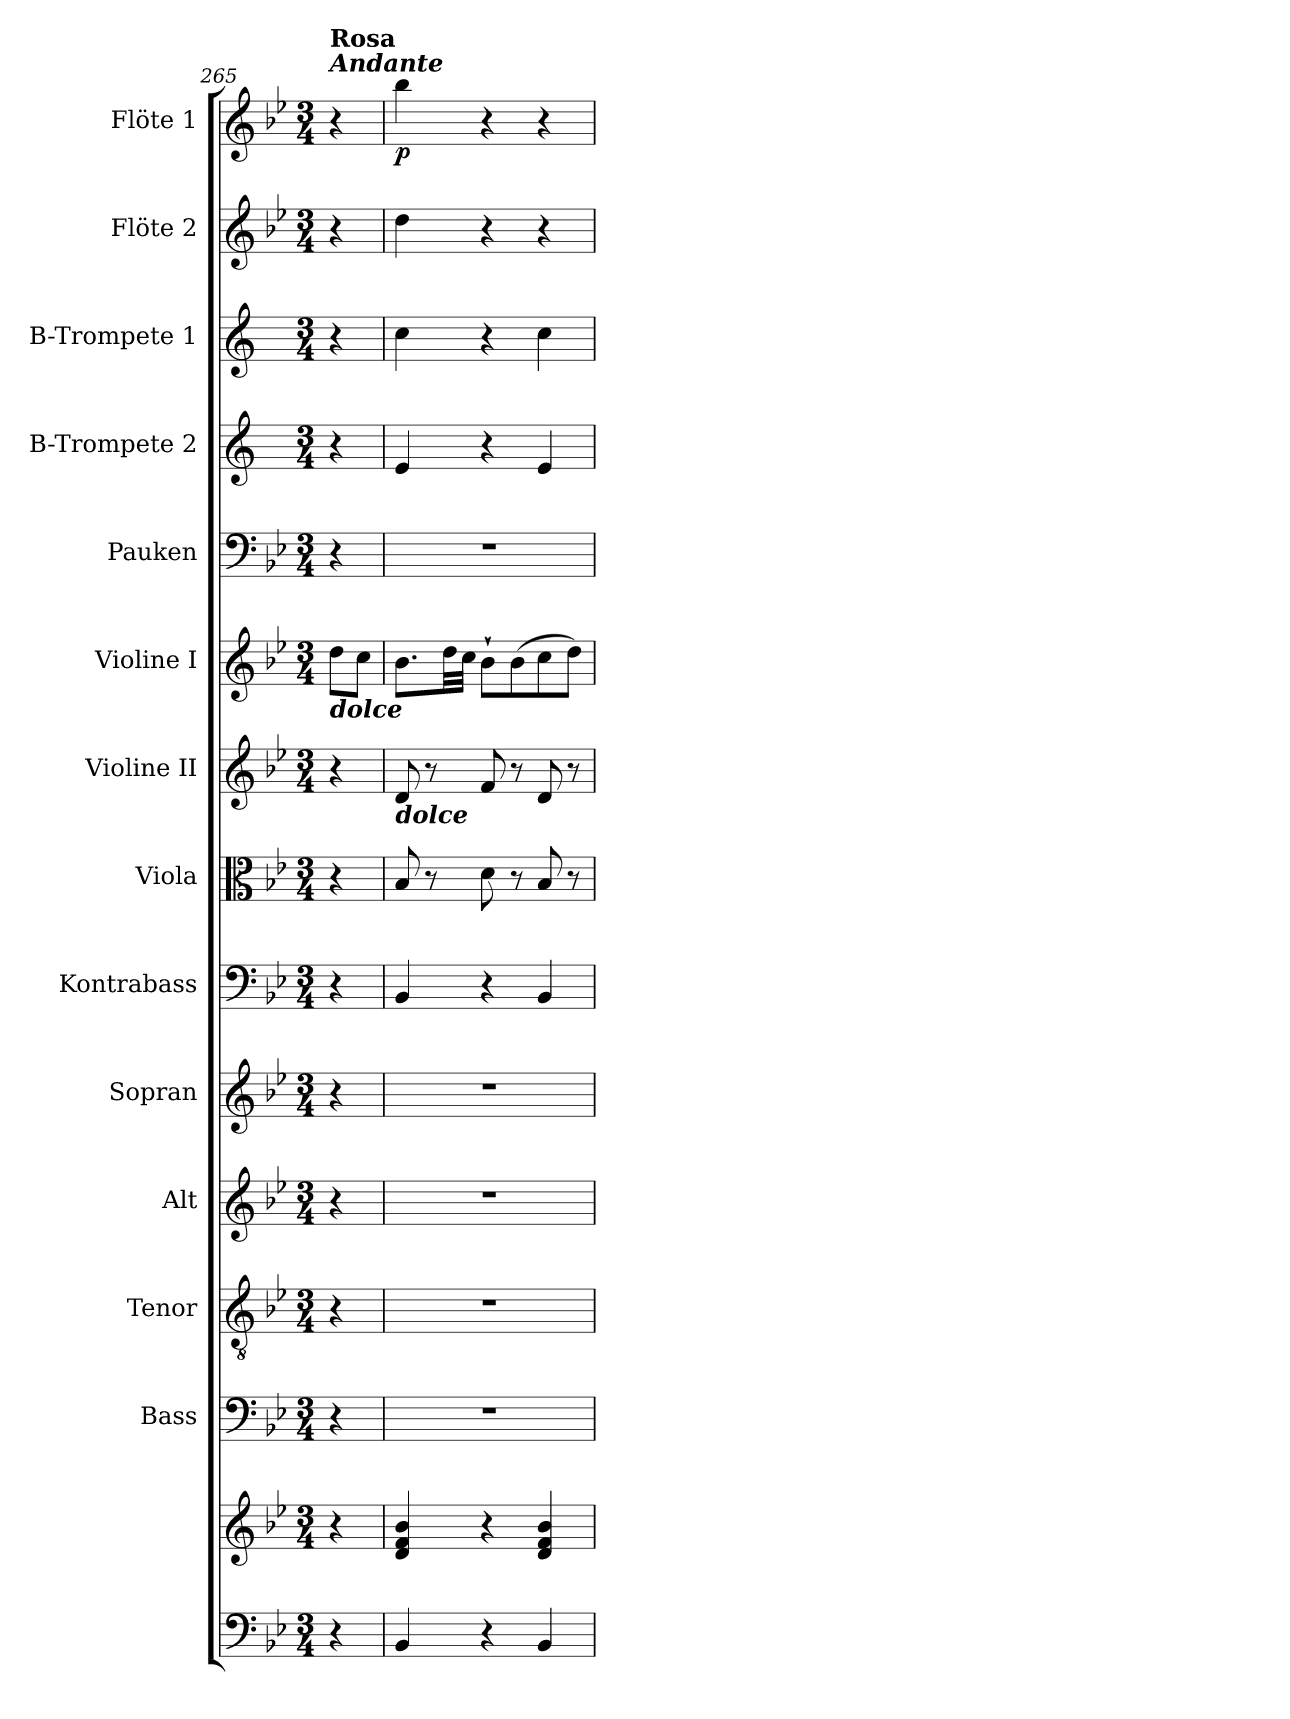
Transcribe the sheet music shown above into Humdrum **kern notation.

**kern	**kern	**kern	**kern	**kern	**kern	**kern	**kern	**kern	**kern	**kern	**kern	**kern	**kern	**kern	**dynam
*part14	*part14	*part13	*part12	*part11	*part10	*part9	*part8	*part7	*part6	*part5	*part4	*part3	*part2	*part1	*part1
*staff15	*staff14	*staff13	*staff12	*staff11	*staff10	*staff9	*staff8	*staff7	*staff6	*staff5	*staff4	*staff3	*staff2	*staff1	*staff1
*	*	*I"Bass	*I"Tenor	*I"Alt	*I"Sopran	*I"Kontrabass	*I"Viola	*I"Violine II	*I"Violine I	*I"Pauken	*I"B-Trompete 2	*I"B-Trompete 1	*I"Flöte 2	*I"Flöte 1	*
*	*	*I'B.	*I'T.	*I'A.	*I'S.	*I'Kb.	*I'Vla.	*I'Vl. II	*I'Vl. I	*I'Pk.	*I'B Trp. 2	*I'B Trp. 1	*I'Fl. 2	*I'Fl. 1	*
!!LO:PB:g=z
*clefF4	*clefG2	*clefF4	*clefGv2	*clefG2	*clefG2	*clefF4	*clefC3	*clefG2	*clefG2	*clefF4	*clefG2	*clefG2	*clefG2	*clefG2	*
*	*	*	*	*	*	*ITrd7c12	*	*	*	*	*ITrd1c2	*ITrd1c2	*	*	*
*k[b-e-]	*k[b-e-]	*k[b-e-]	*k[b-e-]	*k[b-e-]	*k[b-e-]	*k[b-e-]	*k[b-e-]	*k[b-e-]	*k[b-e-]	*k[b-e-]	*k[b-e-]	*k[b-e-]	*k[b-e-]	*k[b-e-]	*
*B-:	*B-:	*B-:	*B-:	*B-:	*B-:	*B-:	*B-:	*B-:	*B-:	*B-:	*B-:	*B-:	*B-:	*B-:	*
*M3/4	*M3/4	*M3/4	*M3/4	*M3/4	*M3/4	*M3/4	*M3/4	*M3/4	*M3/4	*M3/4	*M3/4	*M3/4	*M3/4	*M3/4	*
=265	=265	=265	=265	=265	=265	=265	=265	=265	=265	=265	=265	=265	=265	=265	=265
!	!	!	!	!	!	!	!	!	!	!	!	!	!	!LO:TX:a:Bi:t=Andante	!
!	!	!	!	!	!	!	!	!	!	!	!	!	!	!LO:TX:a:B:t=Rosa	!
!	!	!	!	!	!	!	!	!	!LO:TX:b:Bi:t=dolce	!	!	!	!	!	!
4r	4r	4r	4r	4r	4r	4r	4r	4r	8dd\L	4r	4r	4r	4r	4r	.
.	.	.	.	.	.	.	.	.	8cc\J	.	.	.	.	.	.
=266	=266	=266	=266	=266	=266	=266	=266	=266	=266	=266	=266	=266	=266	=266	=266
!	!	!	!	!	!	!	!	!LO:TX:b:Bi:t=dolce	!	!	!	!	!	!	!
!	!	!	!	!	!	!	!	!	!	!	!	!	!	!	!LO:DY:b
4BB-/	4d/ 4f/ 4b-/	2.r	2.r	2.r	2.r	4BBB-/	8B-/	8d/	8.b-\L	2.r	4d/	4b-\	4dd\	4bb-\	p
.	.	.	.	.	.	.	8r	8r	.	.	.	.	.	.	.
.	.	.	.	.	.	.	.	.	32dd\LL	.	.	.	.	.	.
.	.	.	.	.	.	.	.	.	32cc\JJJ	.	.	.	.	.	.
4r	4r	.	.	.	.	4r	8d\	8f/	8b-`>\L	.	4r	4r	4r	4r	.
.	.	.	.	.	.	.	8r	8r	(>8b-\	.	.	.	.	.	.
4BB-/	4d/ 4f/ 4b-/	.	.	.	.	4BBB-/	8B-/	8d/	8cc\	.	4d/	4b-\	4r	4r	.
.	.	.	.	.	.	.	8r	8r	8dd\J)	.	.	.	.	.	.
=	=	=	=	=	=	=	=	=	=	=	=	=	=	=	=
*-	*-	*-	*-	*-	*-	*-	*-	*-	*-	*-	*-	*-	*-	*-	*-
